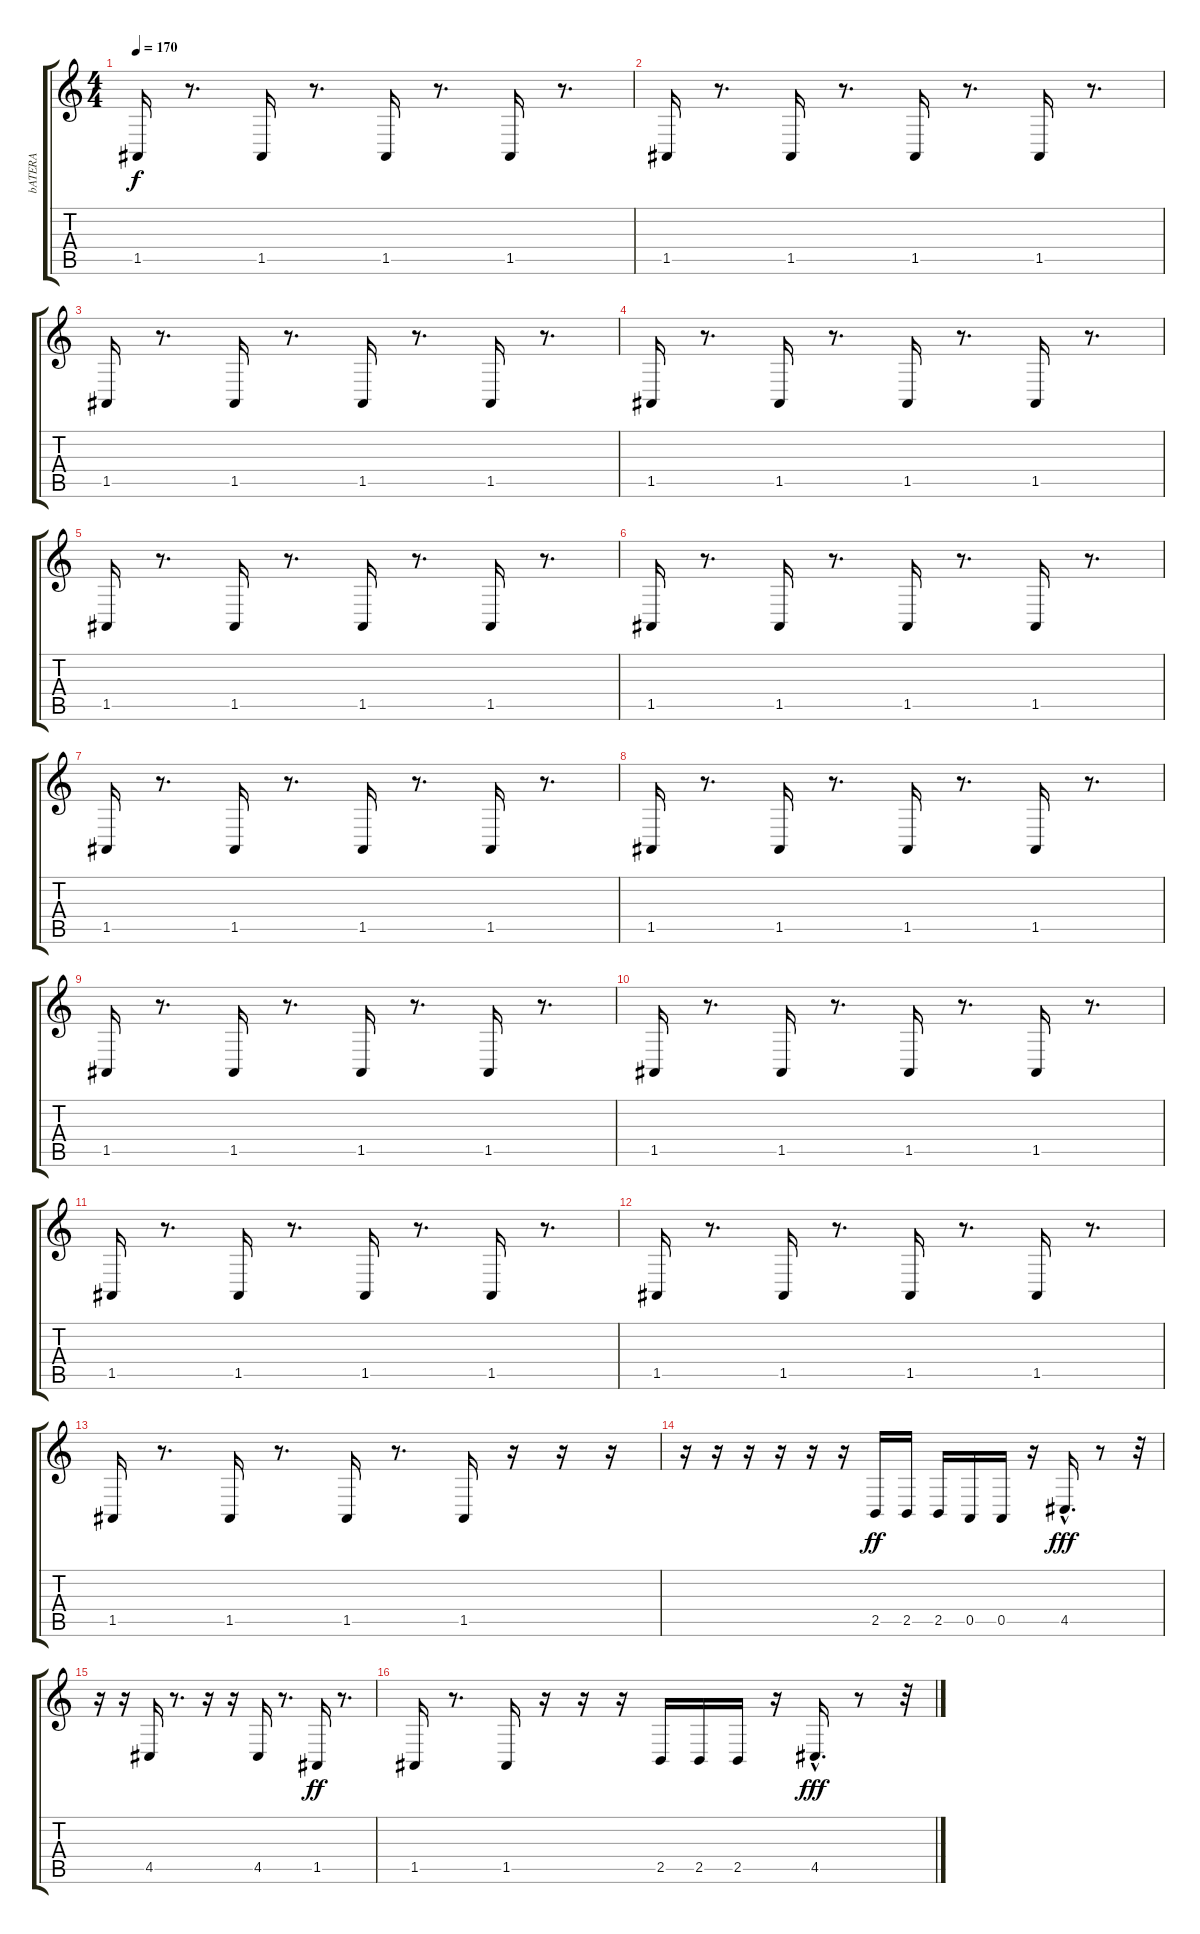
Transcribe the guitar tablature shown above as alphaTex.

\track ("bATERA" "bATERA") {instrument percussiveorgan}
\staff {score tabs}
\tuning (E4 B3 G3 D3 A2 E2) {hide}
\ts (4 4)
\tempo 170
\clef g2
\ks c
1.5.16{dy f} r.8{d} 1.5.16 r.8{d} 1.5.16 r.8{d} 1.5.16 r.8{d} |
1.5.16 r.8{d} 1.5.16 r.8{d} 1.5.16 r.8{d} 1.5.16 r.8{d} |
1.5.16 r.8{d} 1.5.16 r.8{d} 1.5.16 r.8{d} 1.5.16 r.8{d} |
1.5.16 r.8{d} 1.5.16 r.8{d} 1.5.16 r.8{d} 1.5.16 r.8{d} |
1.5.16 r.8{d} 1.5.16 r.8{d} 1.5.16 r.8{d} 1.5.16 r.8{d} |
1.5.16 r.8{d} 1.5.16 r.8{d} 1.5.16 r.8{d} 1.5.16 r.8{d} |
1.5.16 r.8{d} 1.5.16 r.8{d} 1.5.16 r.8{d} 1.5.16 r.8{d} |
1.5.16 r.8{d} 1.5.16 r.8{d} 1.5.16 r.8{d} 1.5.16 r.8{d} |
1.5.16 r.8{d} 1.5.16 r.8{d} 1.5.16 r.8{d} 1.5.16 r.8{d} |
1.5.16 r.8{d} 1.5.16 r.8{d} 1.5.16 r.8{d} 1.5.16 r.8{d} |
1.5.16 r.8{d} 1.5.16 r.8{d} 1.5.16 r.8{d} 1.5.16 r.8{d} |
1.5.16 r.8{d} 1.5.16 r.8{d} 1.5.16 r.8{d} 1.5.16 r.8{d} |
1.5.16 r.8{d} 1.5.16 r.8{d} 1.5.16 r.8{d} 1.5.16 r.16 r.16 r.16 |
r.16 r.16 r.16 r.16 r.16 r.16 2.5.16{dy ff} 2.5.16 2.5.16 0.5.16 0.5.16 r.16 4.5{hac}.16{d dy fff} r.8 r.32 |
r.16 r.16 4.5.16 r.8{d} r.16 r.16 4.5.16 r.8{d} 1.5.16{dy ff} r.8{d} |
1.5.16 r.8{d} 1.5.16 r.16 r.16 r.16 2.5.16 2.5.16 2.5.16 r.16 4.5{hac}.16{d dy fff} r.8 r.32
